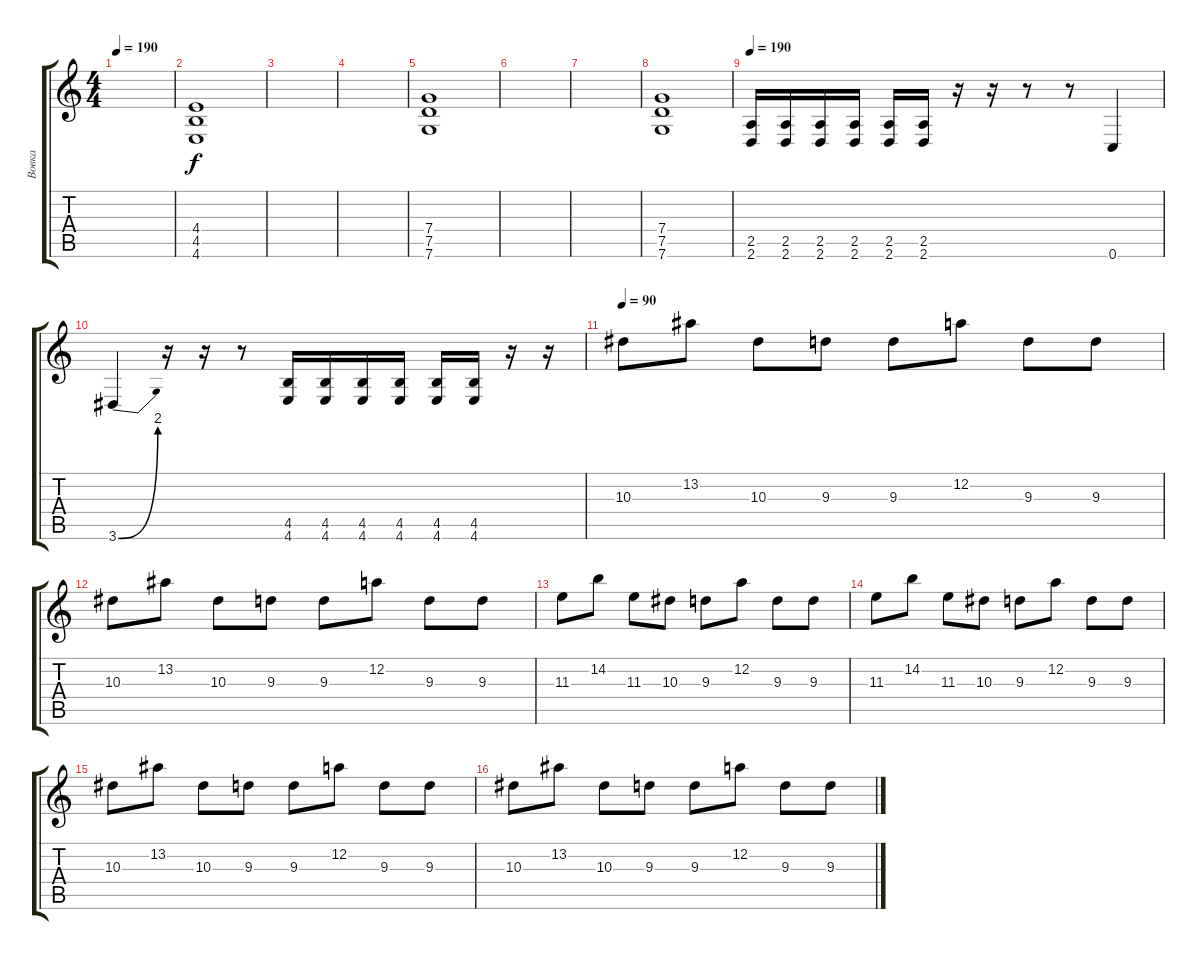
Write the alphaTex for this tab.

\track ("Вовка" "Вовка") {instrument distortionguitar}
\staff {score tabs}
\tuning (D4 A3 F3 C3 G2 C2) {hide}
\ts (4 4)
\tempo 190
\clef g2
\ks c
|
(4.4 4.5 4.6).1 |
|
|
(7.4 7.5 7.6).1 |
|
|
(7.4 7.5 7.6).1 |
\tempo 190
(2.5 2.6).16 (2.5 2.6).16 (2.5 2.6).16 (2.5 2.6).16 (2.5 2.6).16 (2.5 2.6).16 r.16 r.16 r.8 r.8 0.6.4 |
3.6{be (bend 0 0 60 8)}.4 r.16 r.16 r.8 (4.5 4.6).16 (4.5 4.6).16 (4.5 4.6).16 (4.5 4.6).16 (4.5 4.6).16 (4.5 4.6).16 r.16 r.16 |
\tempo 90
10.3.8 13.2.8 10.3.8 9.3.8 9.3.8 12.2.8 9.3.8 9.3.8 |
10.3.8 13.2.8 10.3.8 9.3.8 9.3.8 12.2.8 9.3.8 9.3.8 |
11.3.8 14.2.8 11.3.8 10.3.8 9.3.8 12.2.8 9.3.8 9.3.8 |
11.3.8 14.2.8 11.3.8 10.3.8 9.3.8 12.2.8 9.3.8 9.3.8 |
10.3.8 13.2.8 10.3.8 9.3.8 9.3.8 12.2.8 9.3.8 9.3.8 |
10.3.8 13.2.8 10.3.8 9.3.8 9.3.8 12.2.8 9.3.8 9.3.8
